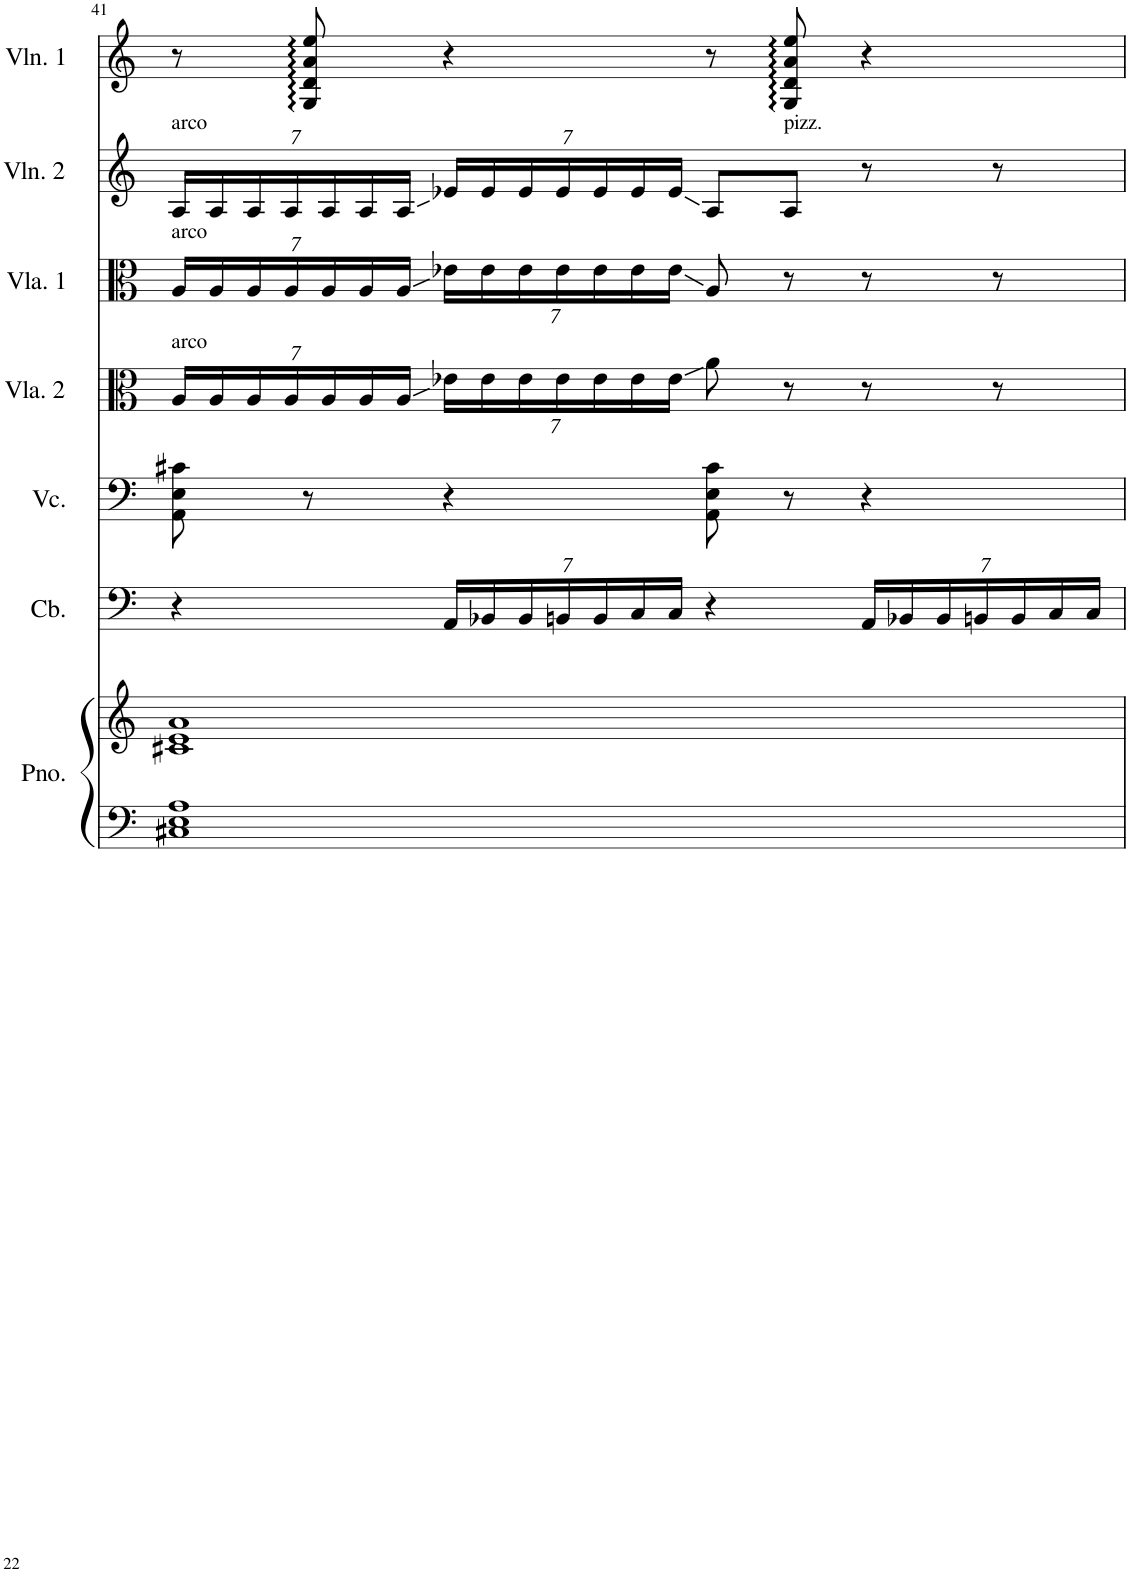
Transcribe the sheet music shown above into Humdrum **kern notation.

**kern	**kern	**kern	**kern	**kern	**kern	**kern	**kern
*part7	*part7	*part6	*part5	*part4	*part3	*part2	*part1
*staff8	*staff7	*staff6	*staff5	*staff4	*staff3	*staff2	*staff1
*I"Piano	*	*I"Kontrabasso	*I"Viulusello	*I"Viola 2	*I"Viola 1	*I"Viulu 2	*I"Viulu 1
*I'Pno.	*	*	*	*I'Vla. 2	*I'Vla. 1	*	*
!!LO:PB:g=z
*clefF4	*clefG2	*clefF4	*clefF4	*clefC3	*clefC3	*clefG2	*clefG2
*	*	*Trd7c12	*	*	*	*	*
*k[]	*k[]	*k[]	*k[]	*k[]	*k[]	*k[]	*k[]
*M4/4	*M4/4	*M4/4	*M4/4	*M4/4	*M4/4	*M4/4	*M4/4
*met(c)	*met(c)	*met(c)	*met(c)	*met(c)	*met(c)	*met(c)	*met(c)
*	*	*	*	*Xbrackettup	*Xbrackettup	*Xbrackettup	*
=41	=41	=41	=41	=41	=41	=41	=41
!	!	!	!	!	!	!LO:TX:a:t=arco	!
!	!	!	!	!	!LO:TX:a:t=arco	!	!
!	!	!	!	!LO:TX:a:t=arco	!	!	!
1C#X 1E 1A	1c#X 1e 1a	4r	8AA\ 8E\ 8c#X\	28A/LL	28A/LL	28A/LL	8r
.	.	.	.	28A/	28A/	28A/	.
.	.	.	.	28A/	28A/	28A/	.
.	.	.	.	28A/	28A/	28A/	.
.	.	.	8r	.	.	.	8G/ 8d/ 8a/ 8ee/
.	.	.	.	28A/	28A/	28A/	.
.	.	.	.	28A/	28A/	28A/	.
.	.	.	.	28A/JJ	28A/JJ	28A/JJ	.
*	*	*Xbrackettup	*	*	*	*	*
.	.	28AA/LL	4r	28e-X\LL	28e-X\LL	28e-X/LL	4r
.	.	28BB-X/	.	28e-\	28e-\	28e-/	.
.	.	28BB-/	.	28e-\	28e-\	28e-/	.
.	.	28BBn/	.	28e-\	28e-\	28e-/	.
.	.	28BB/	.	28e-\	28e-\	28e-/	.
.	.	28C/	.	28e-\	28e-\	28e-/	.
.	.	28C/JJ	.	28e-\JJ	28e-\JJ	28e-/JJ	.
.	.	4r	8AA\ 8E\ 8c#\	8a\	8A/	8A/L	8r
!	!	!	!	!	!	!LO:TX:a:t=pizz.	!
.	.	.	8r	8r	8r	8A/J	8G/ 8d/ 8a/ 8ee/
.	.	28AA/LL	4r	8r	8r	8r	4r
.	.	28BB-X/	.	.	.	.	.
.	.	28BB-/	.	.	.	.	.
.	.	28BBn/	.	.	.	.	.
.	.	.	.	8r	8r	8r	.
.	.	28BB/	.	.	.	.	.
.	.	28C/	.	.	.	.	.
.	.	28C/JJ	.	.	.	.	.
=	=	=	=	=	=	=	=
*-	*-	*-	*-	*-	*-	*-	*-
